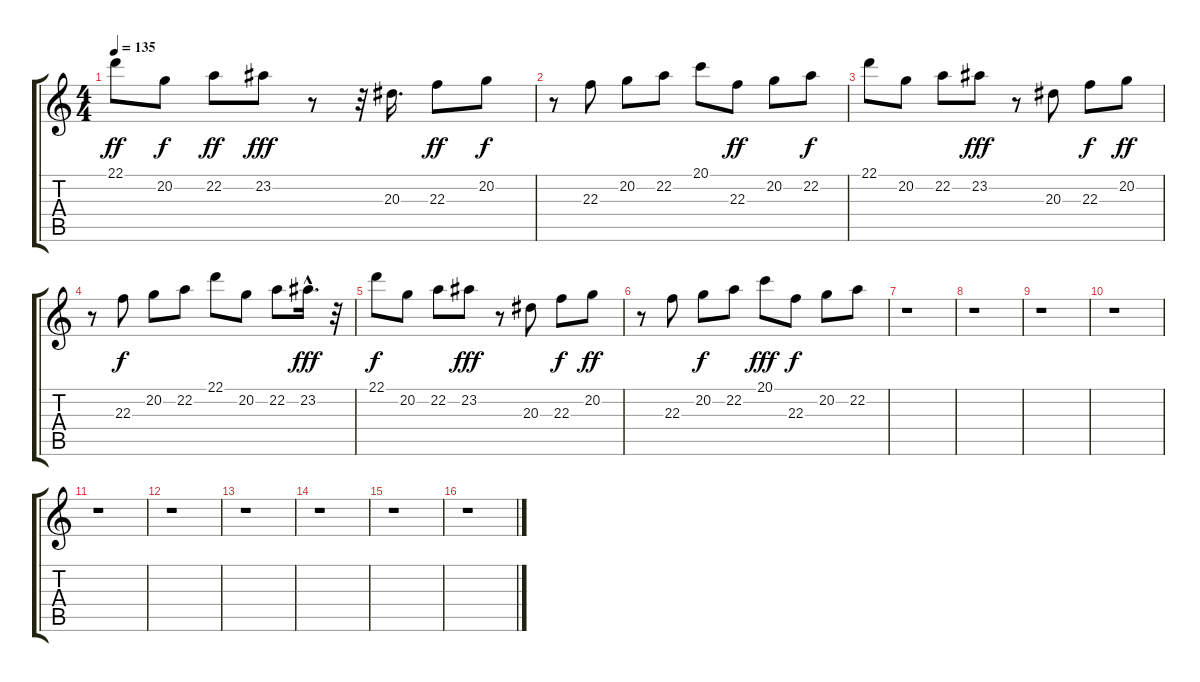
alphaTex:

\track "" {instrument tremolostrings}
\staff {score tabs}
\tuning (E4 B3 G3 D3 A2 E2) {hide}
\ts (4 4)
\tempo 135
\clef g2
\ks c
22.1.8{dy ff} 20.2.8{dy f} 22.2.8{dy ff} 23.2.8{dy fff} r.8 r.32 20.3.16{d} 22.3.8{dy ff} 20.2.8{dy f} |
r.8 22.3.8 20.2.8 22.2.8 20.1.8 22.3.8{dy ff} 20.2.8 22.2.8{dy f} |
22.1.8 20.2.8 22.2.8 23.2.8{dy fff} r.8 20.3.8 22.3.8{dy f} 20.2.8{dy ff} |
r.8 22.3.8{dy f} 20.2.8 22.2.8 22.1.8 20.2.8 22.2.8 23.2{hac}.16{d dy fff} r.32 |
22.1.8{dy f} 20.2.8 22.2.8 23.2.8{dy fff} r.8 20.3.8 22.3.8{dy f} 20.2.8{dy ff} |
r.8 22.3.8 20.2.8{dy f} 22.2.8 20.1.8{dy fff} 22.3.8{dy f} 20.2.8 22.2.8 |
r.1 |
r.1 |
r.1 |
r.1 |
r.1 |
r.1 |
r.1 |
r.1 |
r.1 |
r.1
